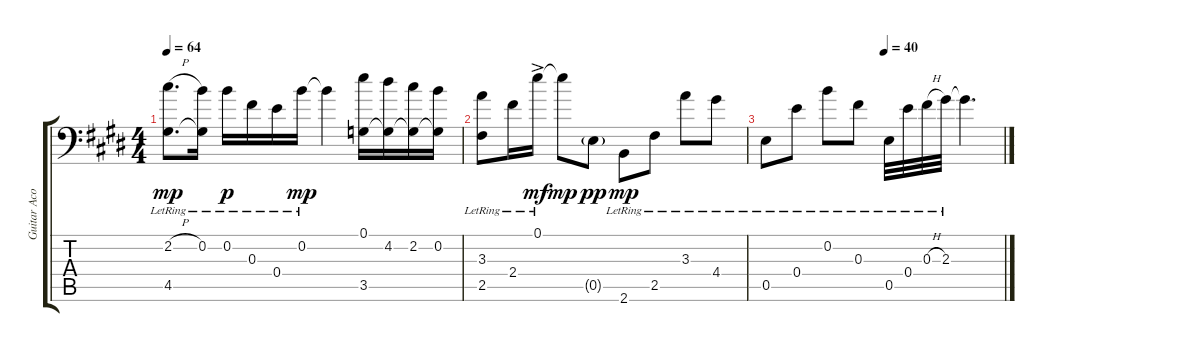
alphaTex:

\track ("Guitar Acous." "Guitar Aco") {instrument acousticguitarsteel}
\staff {score tabs}
\tuning (E4 B3 Gb3 E3 E2 A1) {hide}
\ts (4 4)
\tempo 64
\clef f4
\ks e
(2.2{h lr} 4.5{lr}).8{d dy mp} (0.2{lr} 4.5{t}).16 0.2{lr}.16{dy p} 0.3{lr}.16 0.4{lr}.16 0.2{lr}.16{dy mp} 0.2{t}.4 (0.1 3.5).16 (4.2 3.5{t}).16 (2.2 3.5{t}).16 (0.2 3.5{t}).16 |
\ks c#minor
(3.3{lr} 2.5{lr}).8 2.4{lr}.16 0.1{ac lr}.16{dy mf} 0.1{t}.8{dy mp} 0.5{g}.8{dy pp} 2.6{lr}.8{dy mp} 2.5{lr}.8 3.3{lr}.8 4.4{lr}.8 |
\tempo (40 0.5)
0.5{lr}.8 0.4{lr}.8 0.2{lr}.8 0.3{lr}.8 0.5{lr}.32 0.4{lr}.32 0.3{h lr}.32 2.3{lr}.32 2.3{t}.4{d}
